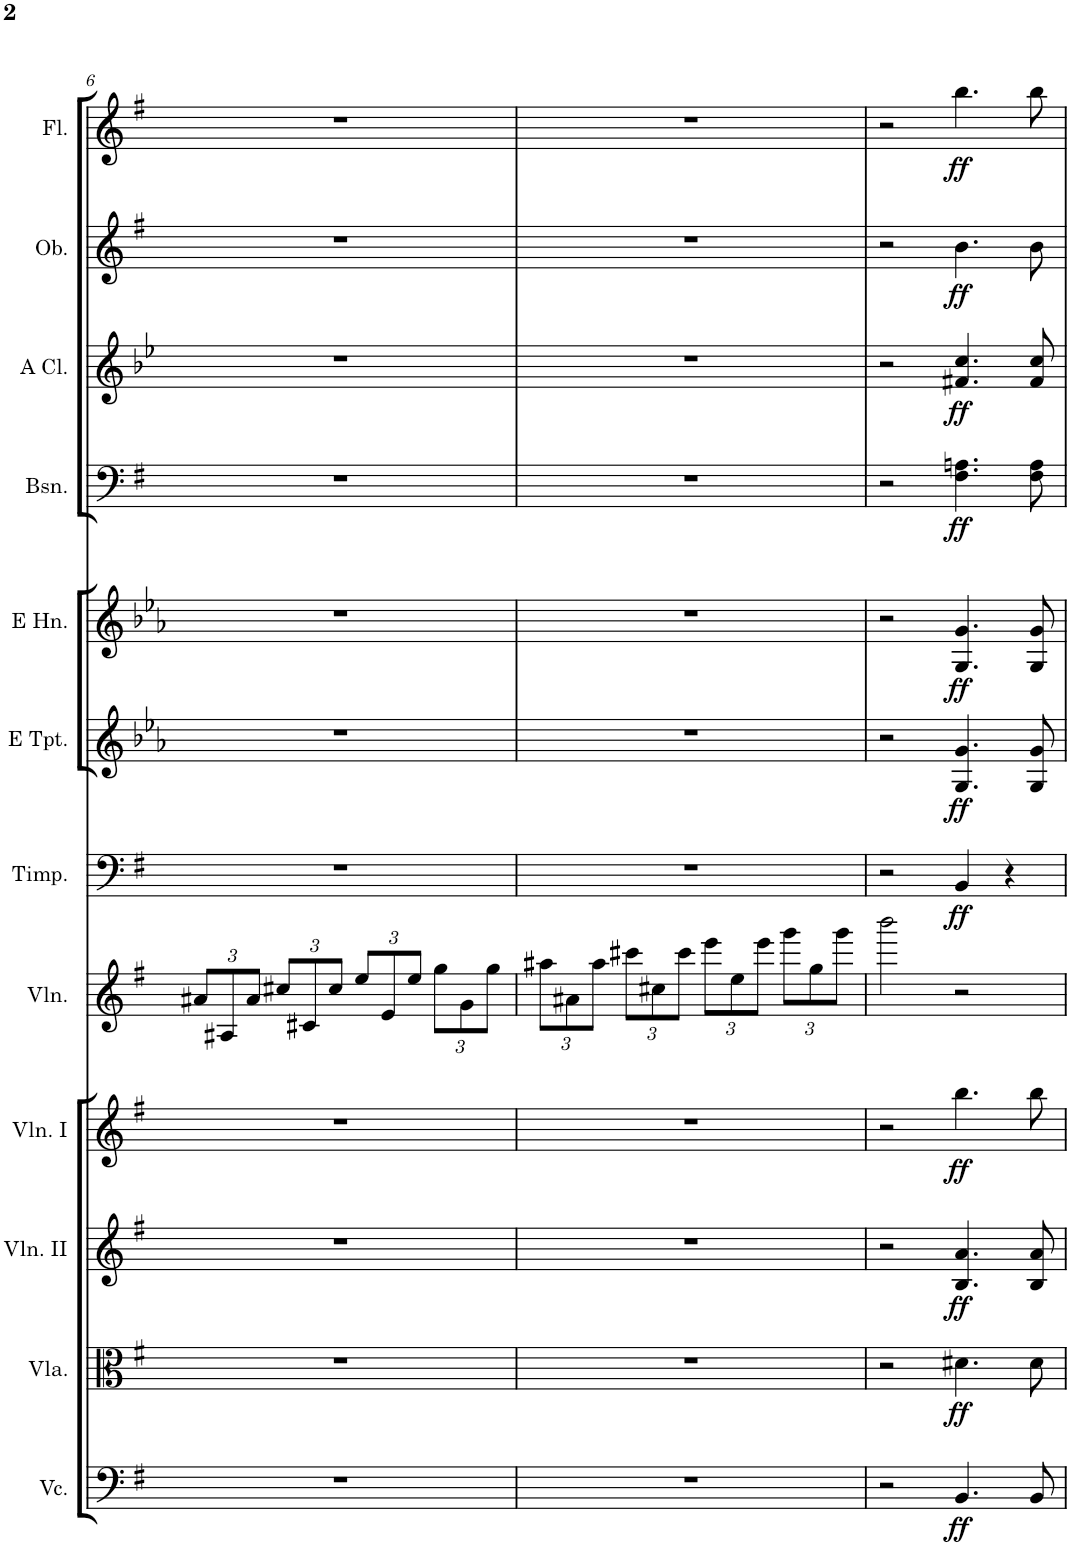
**kern	**dynam	**kern	**dynam	**kern	**dynam	**kern	**dynam	**kern	**kern	**dynam	**kern	**dynam	**kern	**dynam	**kern	**dynam	**kern	**dynam	**kern	**dynam	**kern	**dynam
*part12	*part12	*part11	*part11	*part10	*part10	*part9	*part9	*part8	*part7	*part7	*part6	*part6	*part5	*part5	*part4	*part4	*part3	*part3	*part2	*part2	*part1	*part1
*staff12	*staff12	*staff11	*staff11	*staff10	*staff10	*staff9	*staff9	*staff8	*staff7	*staff7	*staff6	*staff6	*staff5	*staff5	*staff4	*staff4	*staff3	*staff3	*staff2	*staff2	*staff1	*staff1
*I"Violoncellos	*	*I"Violas	*	*I"Violins II	*	*I"Violins I	*	*I"Violin Solo	*I"Timpani	*	*I"Trumpet in E	*	*I"Horn in E	*	*I"Bassoons	*	*I"Clarinets in A	*	*I"Oboes	*	*I"Flutes	*
*I'Vc.	*	*I'Vla.	*	*I'Vln. II	*	*I'Vln. I	*	*I'Vln.	*I'Timp.	*	*	*	*	*	*I'Bsn.	*	*	*	*I'Ob.	*	*I'Fl.	*
!!LO:PB:g=z
*clefF4	*	*clefC3	*	*clefG2	*	*clefG2	*	*clefG2	*clefF4	*	*clefG2	*	*clefG2	*	*clefF4	*	*clefG2	*	*clefG2	*	*clefG2	*
*	*	*	*	*	*	*	*	*	*	*	*Trd1c2	*	*Trd4c7	*	*	*	*Trd1c2	*	*	*	*	*
*k[f#]	*	*k[f#]	*	*k[f#]	*	*k[f#]	*	*k[f#]	*k[f#]	*	*k[b-e-a-]	*	*k[b-e-a-]	*	*k[f#]	*	*k[b-e-]	*	*k[f#]	*	*k[f#]	*
*M4/4	*	*M4/4	*	*M4/4	*	*M4/4	*	*M4/4	*M4/4	*	*M4/4	*	*M4/4	*	*M4/4	*	*M4/4	*	*M4/4	*	*M4/4	*
*	*	*	*	*	*	*	*	*Xbrackettup	*	*	*	*	*	*	*	*	*	*	*	*	*	*
=6	=6	=6	=6	=6	=6	=6	=6	=6	=6	=6	=6	=6	=6	=6	=6	=6	=6	=6	=6	=6	=6	=6
1r	.	1r	.	1r	.	1r	.	12a#X/L	1r	.	1r	.	1r	.	1r	.	1r	.	1r	.	1r	.
.	.	.	.	.	.	.	.	12A#X/	.	.	.	.	.	.	.	.	.	.	.	.	.	.
.	.	.	.	.	.	.	.	12a#/J	.	.	.	.	.	.	.	.	.	.	.	.	.	.
.	.	.	.	.	.	.	.	12cc#X/L	.	.	.	.	.	.	.	.	.	.	.	.	.	.
.	.	.	.	.	.	.	.	12c#X/	.	.	.	.	.	.	.	.	.	.	.	.	.	.
.	.	.	.	.	.	.	.	12cc#/J	.	.	.	.	.	.	.	.	.	.	.	.	.	.
.	.	.	.	.	.	.	.	12ee/L	.	.	.	.	.	.	.	.	.	.	.	.	.	.
.	.	.	.	.	.	.	.	12e/	.	.	.	.	.	.	.	.	.	.	.	.	.	.
.	.	.	.	.	.	.	.	12ee/J	.	.	.	.	.	.	.	.	.	.	.	.	.	.
.	.	.	.	.	.	.	.	12gg\L	.	.	.	.	.	.	.	.	.	.	.	.	.	.
.	.	.	.	.	.	.	.	12g\	.	.	.	.	.	.	.	.	.	.	.	.	.	.
.	.	.	.	.	.	.	.	12gg\J	.	.	.	.	.	.	.	.	.	.	.	.	.	.
=7	=7	=7	=7	=7	=7	=7	=7	=7	=7	=7	=7	=7	=7	=7	=7	=7	=7	=7	=7	=7	=7	=7
1r	.	1r	.	1r	.	1r	.	12aa#X\L	1r	.	1r	.	1r	.	1r	.	1r	.	1r	.	1r	.
.	.	.	.	.	.	.	.	12a#X\	.	.	.	.	.	.	.	.	.	.	.	.	.	.
.	.	.	.	.	.	.	.	12aa#\J	.	.	.	.	.	.	.	.	.	.	.	.	.	.
.	.	.	.	.	.	.	.	12ccc#X\L	.	.	.	.	.	.	.	.	.	.	.	.	.	.
.	.	.	.	.	.	.	.	12cc#X\	.	.	.	.	.	.	.	.	.	.	.	.	.	.
.	.	.	.	.	.	.	.	12ccc#\J	.	.	.	.	.	.	.	.	.	.	.	.	.	.
.	.	.	.	.	.	.	.	12eee\L	.	.	.	.	.	.	.	.	.	.	.	.	.	.
.	.	.	.	.	.	.	.	12ee\	.	.	.	.	.	.	.	.	.	.	.	.	.	.
.	.	.	.	.	.	.	.	12eee\J	.	.	.	.	.	.	.	.	.	.	.	.	.	.
.	.	.	.	.	.	.	.	12ggg\L	.	.	.	.	.	.	.	.	.	.	.	.	.	.
.	.	.	.	.	.	.	.	12gg\	.	.	.	.	.	.	.	.	.	.	.	.	.	.
.	.	.	.	.	.	.	.	12ggg\J	.	.	.	.	.	.	.	.	.	.	.	.	.	.
=8	=8	=8	=8	=8	=8	=8	=8	=8	=8	=8	=8	=8	=8	=8	=8	=8	=8	=8	=8	=8	=8	=8
2r	.	2r	.	2r	.	2r	.	2bbb\	2r	.	2r	.	2r	.	2r	.	2r	.	2r	.	2r	.
!	!LO:DY:b	!	!LO:DY:b	!	!LO:DY:b	!	!LO:DY:b	!	!	!LO:DY:b	!	!LO:DY:b	!	!LO:DY:b	!	!LO:DY:b	!	!LO:DY:b	!	!LO:DY:b	!	!LO:DY:b
4.BB/	ff	4.d#X\	ff	4.B/ 4.a/	ff	4.bb\	ff	2r	4BB/	ff	4.G/ 4.g/	ff	4.G/ 4.g/	ff	4.F#\ 4.An\	ff	4.f#X/ 4.cc/	ff	4.b\	ff	4.bb\	ff
.	.	.	.	.	.	.	.	.	4r	.	.	.	.	.	.	.	.	.	.	.	.	.
8BB/	.	8d#\	.	8B/ 8a/	.	8bb\	.	.	.	.	8G/ 8g/	.	8G/ 8g/	.	8F#\ 8A\	.	8f#/ 8cc/	.	8b\	.	8bb\	.
=	=	=	=	=	=	=	=	=	=	=	=	=	=	=	=	=	=	=	=	=	=	=
*-	*-	*-	*-	*-	*-	*-	*-	*-	*-	*-	*-	*-	*-	*-	*-	*-	*-	*-	*-	*-	*-	*-
